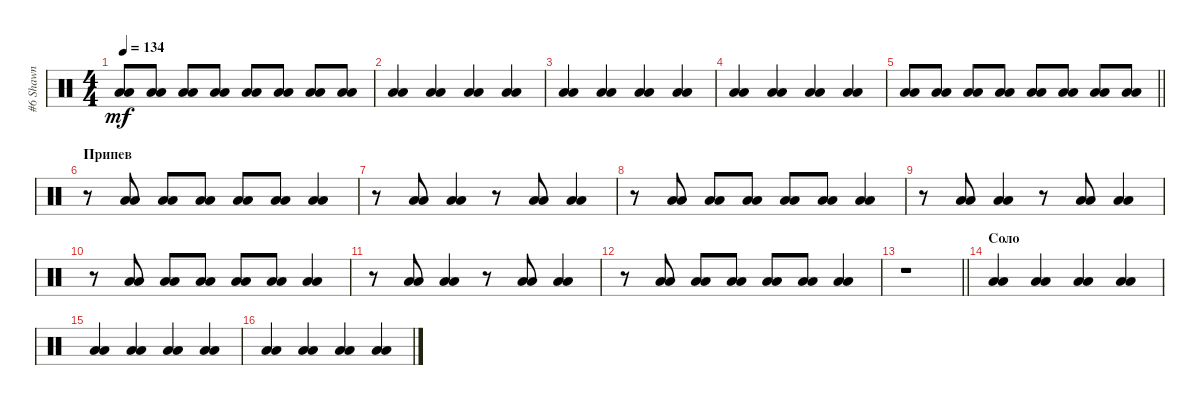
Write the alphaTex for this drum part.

\track ("#6 Shawn" "#6 Shawn") {instrument percussion}
\staff {score}
\articulation defaults
\ts (4 4)
\tempo 134
\clef neutral
\ks c
("Low Tom (hit)" "Low Floor Tom (hit)").8{dy mf} ("Low Tom (hit)" "Low Floor Tom (hit)").8 ("Low Tom (hit)" "Low Floor Tom (hit)").8 ("Low Tom (hit)" "Low Floor Tom (hit)").8 ("Low Tom (hit)" "Low Floor Tom (hit)").8 ("Low Tom (hit)" "Low Floor Tom (hit)").8 ("Low Tom (hit)" "Low Floor Tom (hit)").8 ("Low Tom (hit)" "Low Floor Tom (hit)").8 |
("Low Floor Tom (hit)" "Low Floor Tom (hit)").4 ("Low Tom (hit)" "Low Tom (hit)").4 ("Low Floor Tom (hit)" "Low Floor Tom (hit)").4 ("Low Tom (hit)" "Low Tom (hit)").4 |
("Low Floor Tom (hit)" "Low Floor Tom (hit)").4 ("Low Tom (hit)" "Low Tom (hit)").4 ("Low Floor Tom (hit)" "Low Floor Tom (hit)").4 ("Low Tom (hit)" "Low Tom (hit)").4 |
("Low Floor Tom (hit)" "Low Floor Tom (hit)").4 ("Low Tom (hit)" "Low Tom (hit)").4 ("Low Floor Tom (hit)" "Low Floor Tom (hit)").4 ("Low Tom (hit)" "Low Tom (hit)").4 |
\barLineRight lightlight
("Low Tom (hit)" "Low Floor Tom (hit)").8 ("Low Tom (hit)" "Low Floor Tom (hit)").8 ("Low Tom (hit)" "Low Floor Tom (hit)").8 ("Low Tom (hit)" "Low Floor Tom (hit)").8 ("Low Tom (hit)" "Low Floor Tom (hit)").8 ("Low Tom (hit)" "Low Floor Tom (hit)").8 ("Low Tom (hit)" "Low Floor Tom (hit)").8 ("Low Tom (hit)" "Low Floor Tom (hit)").8 |
\section ("" "Припев")
r.8 ("Low Tom (hit)" "Low Floor Tom (hit)").8 ("Low Tom (hit)" "Low Floor Tom (hit)").8 ("Low Tom (hit)" "Low Floor Tom (hit)").8 ("Low Tom (hit)" "Low Floor Tom (hit)").8 ("Low Tom (hit)" "Low Floor Tom (hit)").8 ("Low Tom (hit)" "Low Floor Tom (hit)").4 |
r.8 ("Low Tom (hit)" "Low Floor Tom (hit)").8 ("Low Tom (hit)" "Low Floor Tom (hit)").4 r.8 ("Low Tom (hit)" "Low Floor Tom (hit)").8 ("Low Tom (hit)" "Low Floor Tom (hit)").4 |
r.8 ("Low Tom (hit)" "Low Floor Tom (hit)").8 ("Low Tom (hit)" "Low Floor Tom (hit)").8 ("Low Tom (hit)" "Low Floor Tom (hit)").8 ("Low Tom (hit)" "Low Floor Tom (hit)").8 ("Low Tom (hit)" "Low Floor Tom (hit)").8 ("Low Tom (hit)" "Low Floor Tom (hit)").4 |
r.8 ("Low Tom (hit)" "Low Floor Tom (hit)").8 ("Low Tom (hit)" "Low Floor Tom (hit)").4 r.8 ("Low Tom (hit)" "Low Floor Tom (hit)").8 ("Low Tom (hit)" "Low Floor Tom (hit)").4 |
r.8 ("Low Tom (hit)" "Low Floor Tom (hit)").8 ("Low Tom (hit)" "Low Floor Tom (hit)").8 ("Low Tom (hit)" "Low Floor Tom (hit)").8 ("Low Tom (hit)" "Low Floor Tom (hit)").8 ("Low Tom (hit)" "Low Floor Tom (hit)").8 ("Low Tom (hit)" "Low Floor Tom (hit)").4 |
r.8 ("Low Tom (hit)" "Low Floor Tom (hit)").8 ("Low Tom (hit)" "Low Floor Tom (hit)").4 r.8 ("Low Tom (hit)" "Low Floor Tom (hit)").8 ("Low Tom (hit)" "Low Floor Tom (hit)").4 |
r.8 ("Low Tom (hit)" "Low Floor Tom (hit)").8 ("Low Tom (hit)" "Low Floor Tom (hit)").8 ("Low Tom (hit)" "Low Floor Tom (hit)").8 ("Low Tom (hit)" "Low Floor Tom (hit)").8 ("Low Tom (hit)" "Low Floor Tom (hit)").8 ("Low Tom (hit)" "Low Floor Tom (hit)").4 |
\barLineRight lightlight
r.1 |
\section ("" "Соло")
("Low Floor Tom (hit)" "Low Floor Tom (hit)").4 ("Low Tom (hit)" "Low Tom (hit)").4 ("Low Floor Tom (hit)" "Low Floor Tom (hit)").4 ("Low Tom (hit)" "Low Tom (hit)").4 |
("Low Floor Tom (hit)" "Low Floor Tom (hit)").4 ("Low Tom (hit)" "Low Tom (hit)").4 ("Low Floor Tom (hit)" "Low Floor Tom (hit)").4 ("Low Tom (hit)" "Low Tom (hit)").4 |
("Low Floor Tom (hit)" "Low Floor Tom (hit)").4 ("Low Tom (hit)" "Low Tom (hit)").4 ("Low Floor Tom (hit)" "Low Floor Tom (hit)").4 ("Low Tom (hit)" "Low Tom (hit)").4
